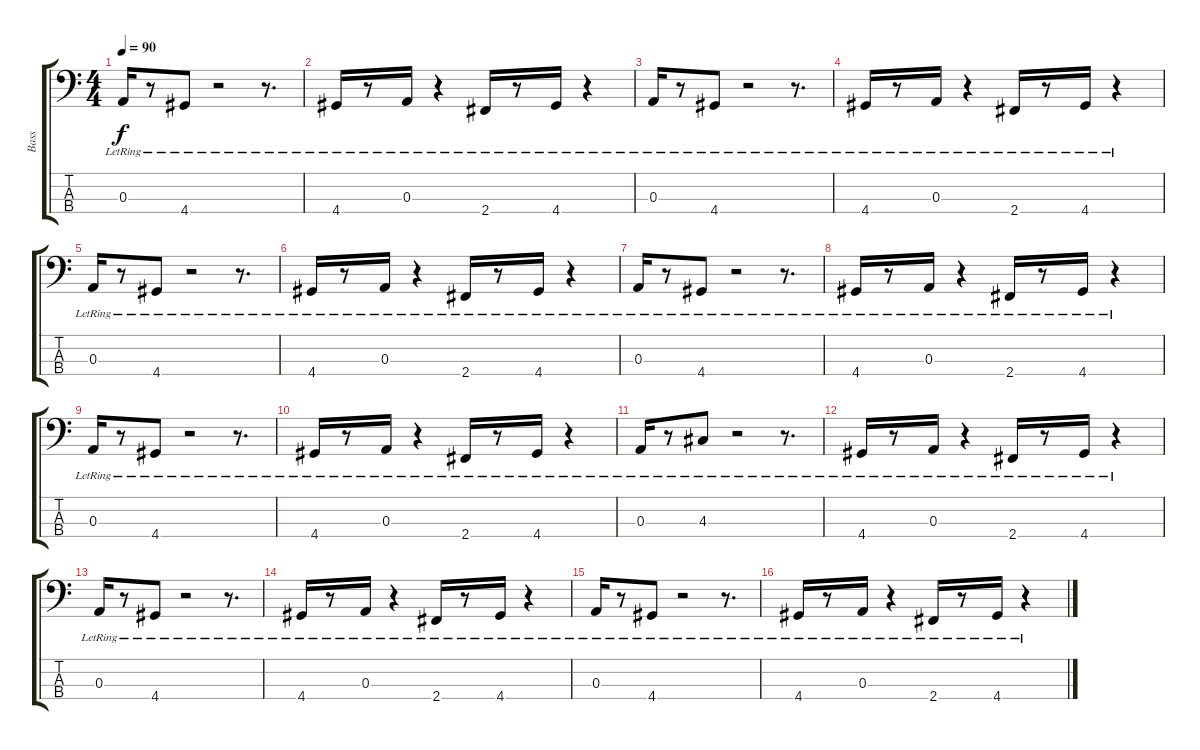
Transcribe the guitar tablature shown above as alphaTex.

\track ("Bass" "Bass") {instrument electricbasspick}
\staff {score tabs}
\tuning (G2 D2 A1 E1) {hide}
\ts (4 4)
\tempo 90
\clef f4
\ks c
0.3{lr}.16{dy f} r.8 4.4{lr}.8 r.2 r.8{d} |
4.4{lr}.16 r.8 0.3{lr}.16 r.4 2.4{lr}.16 r.8 4.4{lr}.16 r.4 |
0.3{lr}.16 r.8 4.4{lr}.8 r.2 r.8{d} |
4.4{lr}.16 r.8 0.3{lr}.16 r.4 2.4{lr}.16 r.8 4.4{lr}.16 r.4 |
0.3{lr}.16 r.8 4.4{lr}.8 r.2 r.8{d} |
4.4{lr}.16 r.8 0.3{lr}.16 r.4 2.4{lr}.16 r.8 4.4{lr}.16 r.4 |
0.3{lr}.16 r.8 4.4{lr}.8 r.2 r.8{d} |
4.4{lr}.16 r.8 0.3{lr}.16 r.4 2.4{lr}.16 r.8 4.4{lr}.16 r.4 |
0.3{lr}.16 r.8 4.4{lr}.8 r.2 r.8{d} |
4.4{lr}.16 r.8 0.3{lr}.16 r.4 2.4{lr}.16 r.8 4.4{lr}.16 r.4 |
0.3{lr}.16 r.8 4.3{lr}.8 r.2 r.8{d} |
4.4{lr}.16 r.8 0.3{lr}.16 r.4 2.4{lr}.16 r.8 4.4{lr}.16 r.4 |
0.3{lr}.16 r.8 4.4{lr}.8 r.2 r.8{d} |
4.4{lr}.16 r.8 0.3{lr}.16 r.4 2.4{lr}.16 r.8 4.4{lr}.16 r.4 |
0.3{lr}.16 r.8 4.4{lr}.8 r.2 r.8{d} |
4.4{lr}.16 r.8 0.3{lr}.16 r.4 2.4{lr}.16 r.8 4.4{lr}.16 r.4
